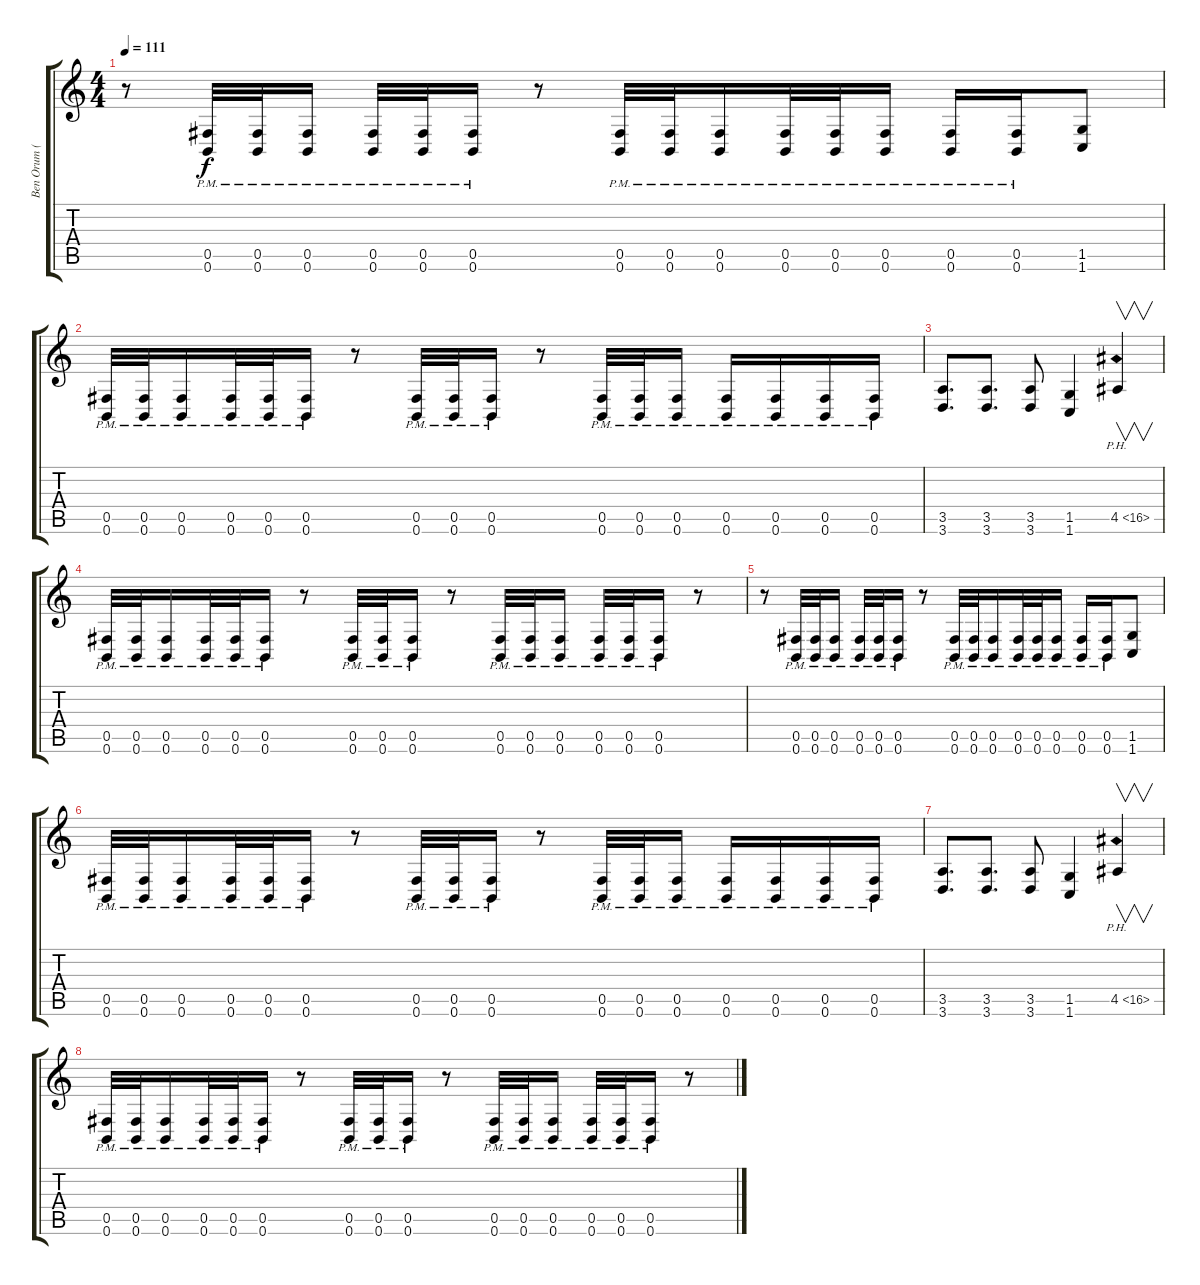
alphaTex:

\track ("Ben Orum (Guitar)" "Ben Orum (") {instrument overdrivenguitar}
\staff {score tabs}
\tuning (Db4 Ab3 E3 B2 Gb2 B1) {hide}
\ts (4 4)
\tempo 111
\clef g2
\ks c
r.8{dy f} (0.5{pm} 0.6{pm}).32 (0.5{pm} 0.6{pm}).32 (0.5{pm} 0.6{pm}).16 (0.5{pm} 0.6{pm}).32 (0.5{pm} 0.6{pm}).32 (0.5{pm} 0.6{pm}).16 r.8 (0.5{pm} 0.6{pm}).32 (0.5{pm} 0.6{pm}).32 (0.5{pm} 0.6{pm}).16 (0.5{pm} 0.6{pm}).32 (0.5{pm} 0.6{pm}).32 (0.5{pm} 0.6{pm}).16 (0.5{pm} 0.6{pm}).16 (0.5{pm} 0.6{pm}).16 (1.5 1.6).8 |
(0.5{pm} 0.6{pm}).32 (0.5{pm} 0.6{pm}).32 (0.5{pm} 0.6{pm}).16 (0.5{pm} 0.6{pm}).32 (0.5{pm} 0.6{pm}).32 (0.5{pm} 0.6{pm}).16 r.8 (0.5{pm} 0.6{pm}).32 (0.5{pm} 0.6{pm}).32 (0.5{pm} 0.6{pm}).16 r.8 (0.5{pm} 0.6{pm}).32 (0.5{pm} 0.6{pm}).32 (0.5{pm} 0.6{pm}).16 (0.5{pm} 0.6{pm}).16 (0.5{pm} 0.6{pm}).16 (0.5{pm} 0.6{pm}).16 (0.5{pm} 0.6{pm}).16 |
(3.5 3.6).8{d} (3.5 3.6).8{d} (3.5 3.6).8 (1.5 1.6).4 4.5{ph 12}.4{v} |
(0.5{pm} 0.6{pm}).32 (0.5{pm} 0.6{pm}).32 (0.5{pm} 0.6{pm}).16 (0.5{pm} 0.6{pm}).32 (0.5{pm} 0.6{pm}).32 (0.5{pm} 0.6{pm}).16 r.8 (0.5{pm} 0.6{pm}).32 (0.5{pm} 0.6{pm}).32 (0.5{pm} 0.6{pm}).16 r.8 (0.5{pm} 0.6{pm}).32 (0.5{pm} 0.6{pm}).32 (0.5{pm} 0.6{pm}).16 (0.5{pm} 0.6{pm}).32 (0.5{pm} 0.6{pm}).32 (0.5{pm} 0.6{pm}).16 r.8 |
r.8 (0.5{pm} 0.6{pm}).32 (0.5{pm} 0.6{pm}).32 (0.5{pm} 0.6{pm}).16 (0.5{pm} 0.6{pm}).32 (0.5{pm} 0.6{pm}).32 (0.5{pm} 0.6{pm}).16 r.8 (0.5{pm} 0.6{pm}).32 (0.5{pm} 0.6{pm}).32 (0.5{pm} 0.6{pm}).16 (0.5{pm} 0.6{pm}).32 (0.5{pm} 0.6{pm}).32 (0.5{pm} 0.6{pm}).16 (0.5{pm} 0.6{pm}).16 (0.5{pm} 0.6{pm}).16 (1.5 1.6).8 |
(0.5{pm} 0.6{pm}).32 (0.5{pm} 0.6{pm}).32 (0.5{pm} 0.6{pm}).16 (0.5{pm} 0.6{pm}).32 (0.5{pm} 0.6{pm}).32 (0.5{pm} 0.6{pm}).16 r.8 (0.5{pm} 0.6{pm}).32 (0.5{pm} 0.6{pm}).32 (0.5{pm} 0.6{pm}).16 r.8 (0.5{pm} 0.6{pm}).32 (0.5{pm} 0.6{pm}).32 (0.5{pm} 0.6{pm}).16 (0.5{pm} 0.6{pm}).16 (0.5{pm} 0.6{pm}).16 (0.5{pm} 0.6{pm}).16 (0.5{pm} 0.6{pm}).16 |
(3.5 3.6).8{d} (3.5 3.6).8{d} (3.5 3.6).8 (1.5 1.6).4 4.5{ph 12}.4{v} |
(0.5{pm} 0.6{pm}).32 (0.5{pm} 0.6{pm}).32 (0.5{pm} 0.6{pm}).16 (0.5{pm} 0.6{pm}).32 (0.5{pm} 0.6{pm}).32 (0.5{pm} 0.6{pm}).16 r.8 (0.5{pm} 0.6{pm}).32 (0.5{pm} 0.6{pm}).32 (0.5{pm} 0.6{pm}).16 r.8 (0.5{pm} 0.6{pm}).32 (0.5{pm} 0.6{pm}).32 (0.5{pm} 0.6{pm}).16 (0.5{pm} 0.6{pm}).32 (0.5{pm} 0.6{pm}).32 (0.5{pm} 0.6{pm}).16 r.8
